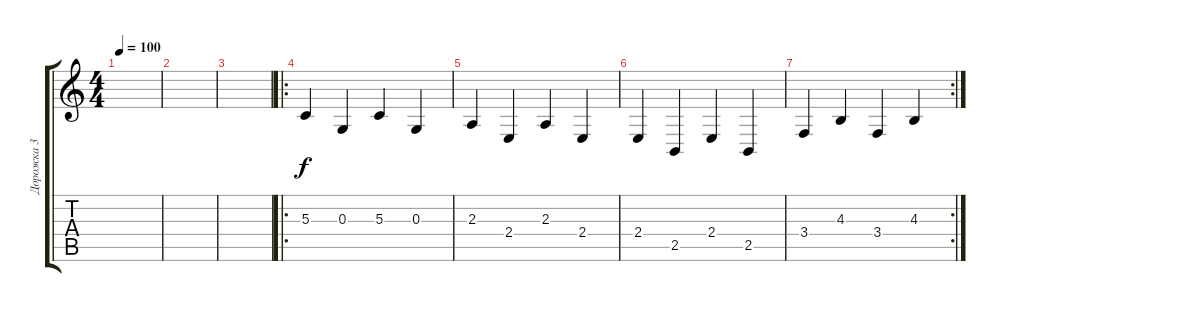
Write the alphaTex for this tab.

\track ("Дорожка 3" "Дорожка 3") {instrument acousticgrandpiano}
\staff {score tabs}
\tuning (E4 B3 G3 D3 A2 E2) {hide}
\ts (4 4)
\tempo 100
\clef g2
\ks c
|
|
|
\ro
5.3.4 0.3.4 5.3.4 0.3.4 |
2.3.4 2.4.4 2.3.4 2.4.4 |
2.4.4 2.5.4 2.4.4 2.5.4 |
\rc 2
3.4.4 4.3.4 3.4.4 4.3.4
